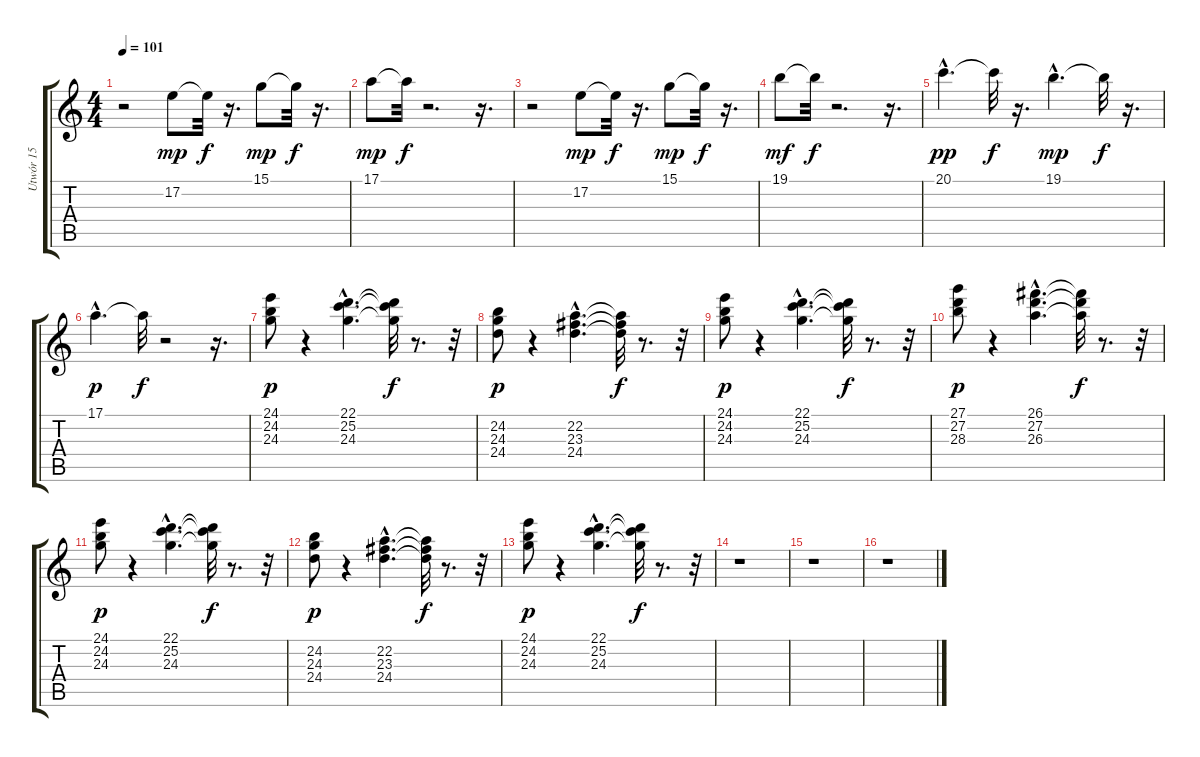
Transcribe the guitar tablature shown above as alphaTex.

\track ("Utwór 15" "Utwór 15") {instrument musicbox}
\staff {score tabs}
\tuning (E4 B3 G3 D3 A2 E2) {hide}
\ts (4 4)
\tempo 101
\clef g2
\ks c
r.2{dy f} 17.2.8{dy mp} 17.2{t}.32{dy f} r.16{d} 15.1.8{dy mp} 15.1{t}.32{dy f} r.16{d} |
17.1.8{dy mp} 17.1{t}.32{dy f} r.2{d} r.16{d} |
r.2 17.2.8{dy mp} 17.2{t}.32{dy f} r.16{d} 15.1.8{dy mp} 15.1{t}.32{dy f} r.16{d} |
19.1.8{dy mf} 19.1{t}.32{dy f} r.2{d} r.16{d} |
20.1{hac}.4{d dy pp} 20.1{t}.32{dy f} r.16{d} 19.1{hac}.4{d dy mp} 19.1{t}.32{dy f} r.16{d} |
17.1{hac}.4{d dy p} 17.1{t}.32{dy f} r.2 r.16{d} |
(24.1 24.2 24.3).8{dy p} r.4 (22.1{hac} 25.2{hac} 24.3{hac}).4{d} (22.1{t} 25.2{t} 24.3{t}).32{dy f} r.8{d} r.32 |
(24.2 24.3 24.4).8{dy p} r.4 (22.2{hac} 23.3{hac} 24.4{hac}).4{d} (22.2{t} 23.3{t} 24.4{t}).32{dy f} r.8{d} r.32 |
(24.1 24.2 24.3).8{dy p} r.4 (22.1{hac} 25.2{hac} 24.3{hac}).4{d} (22.1{t} 25.2{t} 24.3{t}).32{dy f} r.8{d} r.32 |
(27.1 27.2 28.3).8{dy p} r.4 (26.1{hac} 27.2{hac} 26.3{hac}).4{d} (26.1{t} 27.2{t} 26.3{t}).32{dy f} r.8{d} r.32 |
(24.1 24.2 24.3).8{dy p} r.4 (22.1{hac} 25.2{hac} 24.3{hac}).4{d} (22.1{t} 25.2{t} 24.3{t}).32{dy f} r.8{d} r.32 |
(24.2 24.3 24.4).8{dy p} r.4 (22.2{hac} 23.3{hac} 24.4{hac}).4{d} (22.2{t} 23.3{t} 24.4{t}).32{dy f} r.8{d} r.32 |
(24.1 24.2 24.3).8{dy p} r.4 (22.1{hac} 25.2{hac} 24.3{hac}).4{d} (22.1{t} 25.2{t} 24.3{t}).32{dy f} r.8{d} r.32 |
r.1 |
r.1 |
r.1
